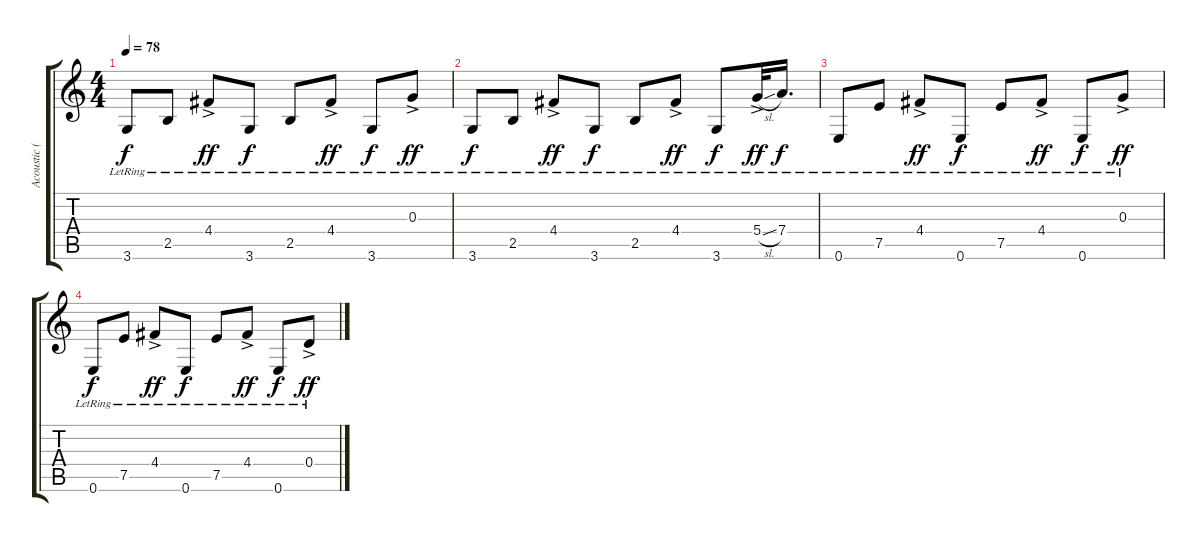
\track ("Acoustic (Additional)" "Acoustic (") {instrument electricguitarclean}
\staff {score tabs}
\tuning (E4 B3 G3 D3 A2 E2) {hide}
\ts (4 4)
\tempo 78
\clef g2
\ks c
3.6{lr}.8{dy f} 2.5{lr}.8 4.4{ac lr}.8{dy ff} 3.6{lr}.8{dy f} 2.5{lr}.8 4.4{ac lr}.8{dy ff} 3.6{lr}.8{dy f} 0.3{ac lr}.8{dy ff} |
3.6{lr}.8{dy f} 2.5{lr}.8 4.4{ac lr}.8{dy ff} 3.6{lr}.8{dy f} 2.5{lr}.8 4.4{ac lr}.8{dy ff} 3.6{lr}.8{dy f} 5.4{sl ac lr}.32{dy ff} 7.4{lr}.16{d dy f} |
0.6{lr}.8 7.5{lr}.8 4.4{ac lr}.8{dy ff} 0.6{lr}.8{dy f} 7.5{lr}.8 4.4{ac lr}.8{dy ff} 0.6{lr}.8{dy f} 0.3{ac lr}.8{dy ff} |
0.6{lr}.8{dy f} 7.5{lr}.8 4.4{ac lr}.8{dy ff} 0.6{lr}.8{dy f} 7.5{lr}.8 4.4{ac lr}.8{dy ff} 0.6{lr}.8{dy f} 0.4{ac lr}.8{dy ff}
